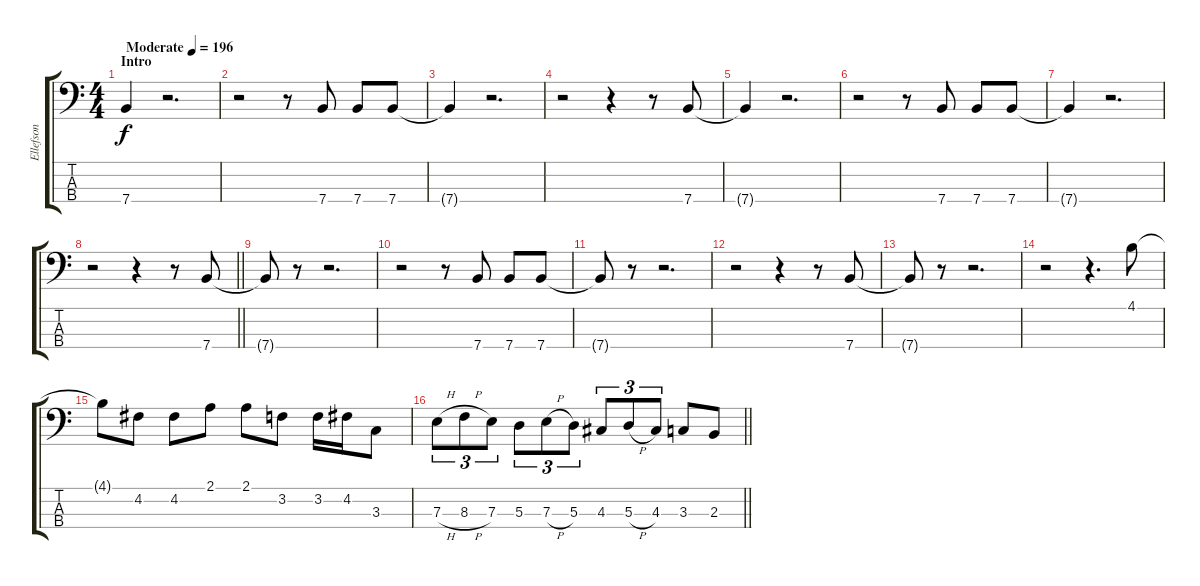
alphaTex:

\track ("Ellefson" "Ellefson") {instrument electricbasspick}
\staff {score tabs}
\tuning (G2 D2 A1 E1) {hide}
\ts (4 4)
\section ("" "Intro")
\tempo (196 "Moderate")
\clef f4
\ks c
7.4.4{dy f instrument electricbasspick} r.2{d} |
r.2 r.8 7.4.8 7.4.8 7.4.8 |
7.4{t}.4 r.2{d} |
r.2 r.4 r.8 7.4.8 |
7.4{t}.4 r.2{d} |
r.2 r.8 7.4.8 7.4.8 7.4.8 |
7.4{t}.4 r.2{d} |
\barLineRight lightlight
r.2 r.4 r.8 7.4.8 |
7.4{t}.8 r.8 r.2{d} |
r.2 r.8 7.4.8 7.4.8 7.4.8 |
7.4{t}.8 r.8 r.2{d} |
r.2 r.4 r.8 7.4.8 |
7.4{t}.8 r.8 r.2{d} |
r.2 r.4{d} 4.1.8 |
4.1{t}.8 4.2.8 4.2.8 2.1.8 2.1.8 3.2.8 3.2.16 4.2.16 3.3.8 |
\barLineRight lightlight
7.3{h}.8{tu (3 2)} 8.3{h}.8{tu (3 2)} 7.3.8{tu (3 2)} 5.3.8{tu (3 2)} 7.3{h}.8{tu (3 2)} 5.3.8{tu (3 2)} 4.3.8{tu (3 2)} 5.3{h}.8{tu (3 2)} 4.3.8{tu (3 2)} 3.3.8 2.3.8
